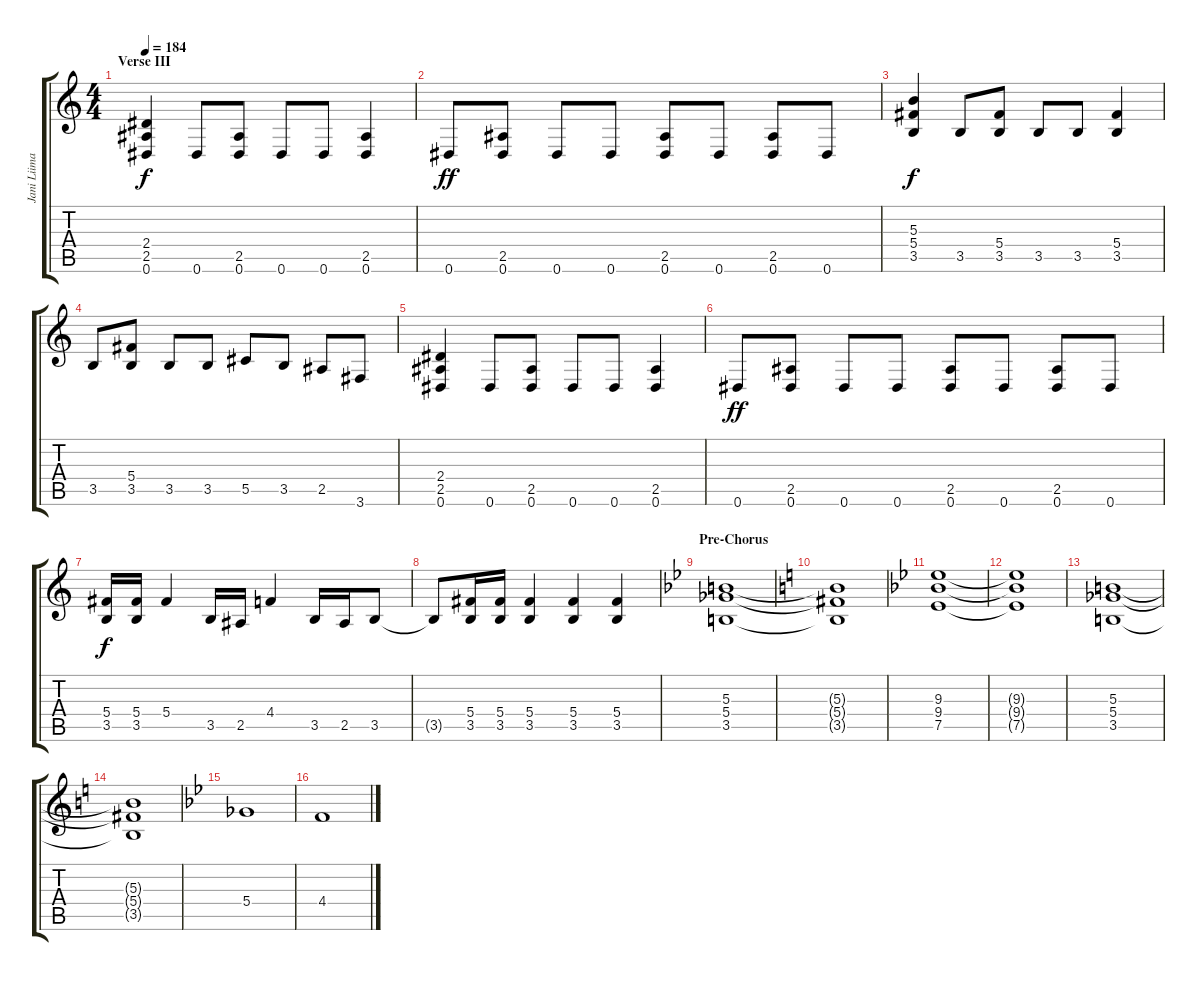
\track ("Jani Liimatainen - Guitar I" "Jani Liima") {instrument distortionguitar}
\staff {score tabs}
\tuning (Eb4 Bb3 Gb3 Db3 Ab2 Eb2) {hide}
\ts (4 4)
\section ("" "Verse III")
\tempo 184
\clef g2
\ks c
(2.4 2.5 0.6).4{dy f volume 15} 0.6.8 (2.5 0.6).8 0.6.8 0.6.8 (2.5 0.6).4 |
0.6.8{dy ff} (2.5 0.6).8 0.6.8 0.6.8 (2.5 0.6).8 0.6.8 (2.5 0.6).8 0.6.8 |
(5.3 5.4 3.5).4{dy f} 3.5.8 (5.4 3.5).8 3.5.8 3.5.8 (5.4 3.5).4 |
3.5.8 (5.4 3.5).8 3.5.8 3.5.8 5.5.8 3.5.8 2.5.8 3.6.8 |
(2.4 2.5 0.6).4 0.6.8 (2.5 0.6).8 0.6.8 0.6.8 (2.5 0.6).4 |
0.6.8{dy ff} (2.5 0.6).8 0.6.8 0.6.8 (2.5 0.6).8 0.6.8 (2.5 0.6).8 0.6.8 |
(5.4 3.5).16{dy f} (5.4 3.5).16 5.4.4 3.5.16 2.5.16 4.4.4 3.5.16 2.5.16 3.5.8 |
3.5{t}.8 (5.4 3.5).16 (5.4 3.5).16 (5.4 3.5).4 (5.4 3.5).4 (5.4 3.5).4 |
\section ("" "Pre-Chorus")
\ks gminor
(5.3 5.4 3.5).1 |
\ks c
(5.3{t} 5.4{t} 3.5{t}).1 |
\ks gminor
(9.3 9.4 7.5).1 |
(9.3{t} 9.4{t} 7.5{t}).1 |
(5.3 5.4 3.5).1 |
\ks c
(5.3{t} 5.4{t} 3.5{t}).1 |
\ks gminor
5.4.1 |
4.4.1
